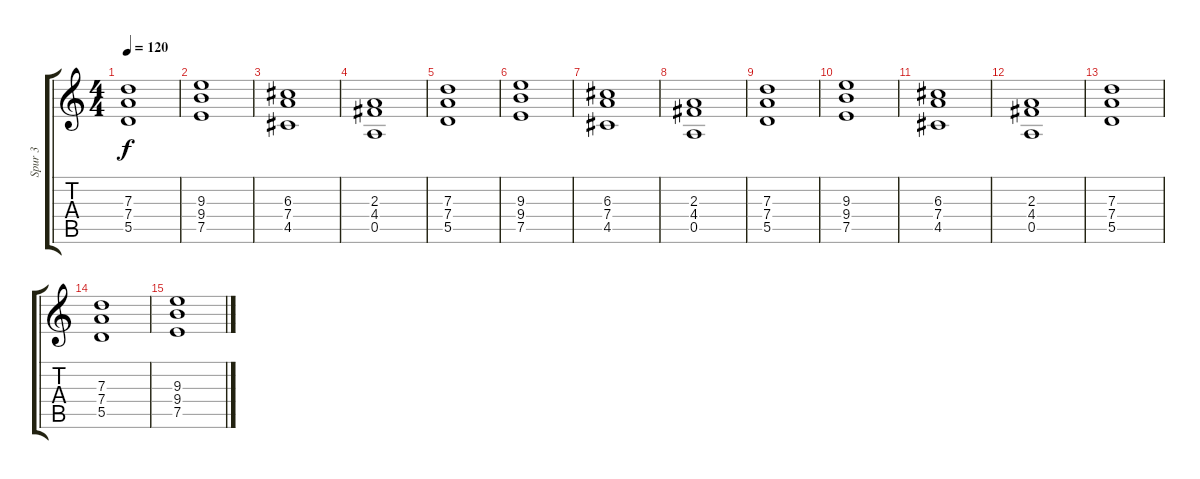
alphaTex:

\track ("Spur 3" "Spur 3") {instrument distortionguitar}
\staff {score tabs}
\tuning (E4 B3 G3 D3 A2 E2) {hide}
\ts (4 4)
\tempo 120
\clef g2
\ks c
(7.3 7.4 5.5).1{dy f} |
(9.3 9.4 7.5).1 |
(6.3 7.4 4.5).1 |
(2.3 4.4 0.5).1 |
(7.3 7.4 5.5).1 |
(9.3 9.4 7.5).1 |
(6.3 7.4 4.5).1 |
(2.3 4.4 0.5).1 |
(7.3 7.4 5.5).1 |
(9.3 9.4 7.5).1 |
(6.3 7.4 4.5).1 |
(2.3 4.4 0.5).1 |
(7.3 7.4 5.5).1 |
(7.3 7.4 5.5).1 |
(9.3 9.4 7.5).1
